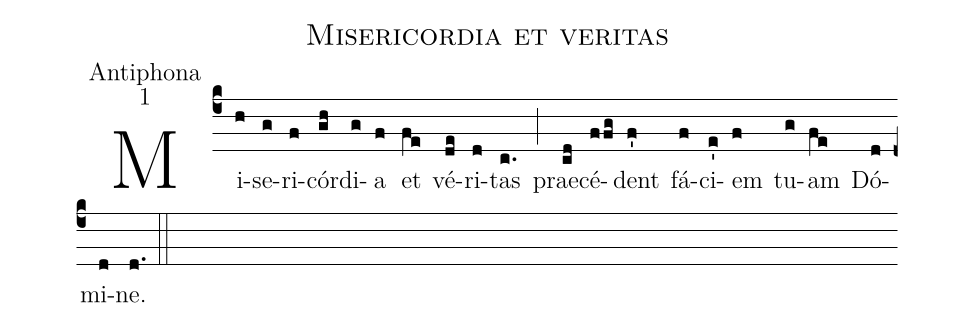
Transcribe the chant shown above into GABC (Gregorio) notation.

name:Misericordia et veritas;
office-part:Antiphona;
mode:1;
%%
(c4) Mi(h)se(g)ri(f)cór(gh)di(g)a(f) et(fe) vé(de)ri(d)tas(c.) (;) prae(cd)cé(ffg)dent(f') fá(f)ci(e')em(f) tu(g)am(fe) Dó(d)mi(d)ne.(d.) (::)
